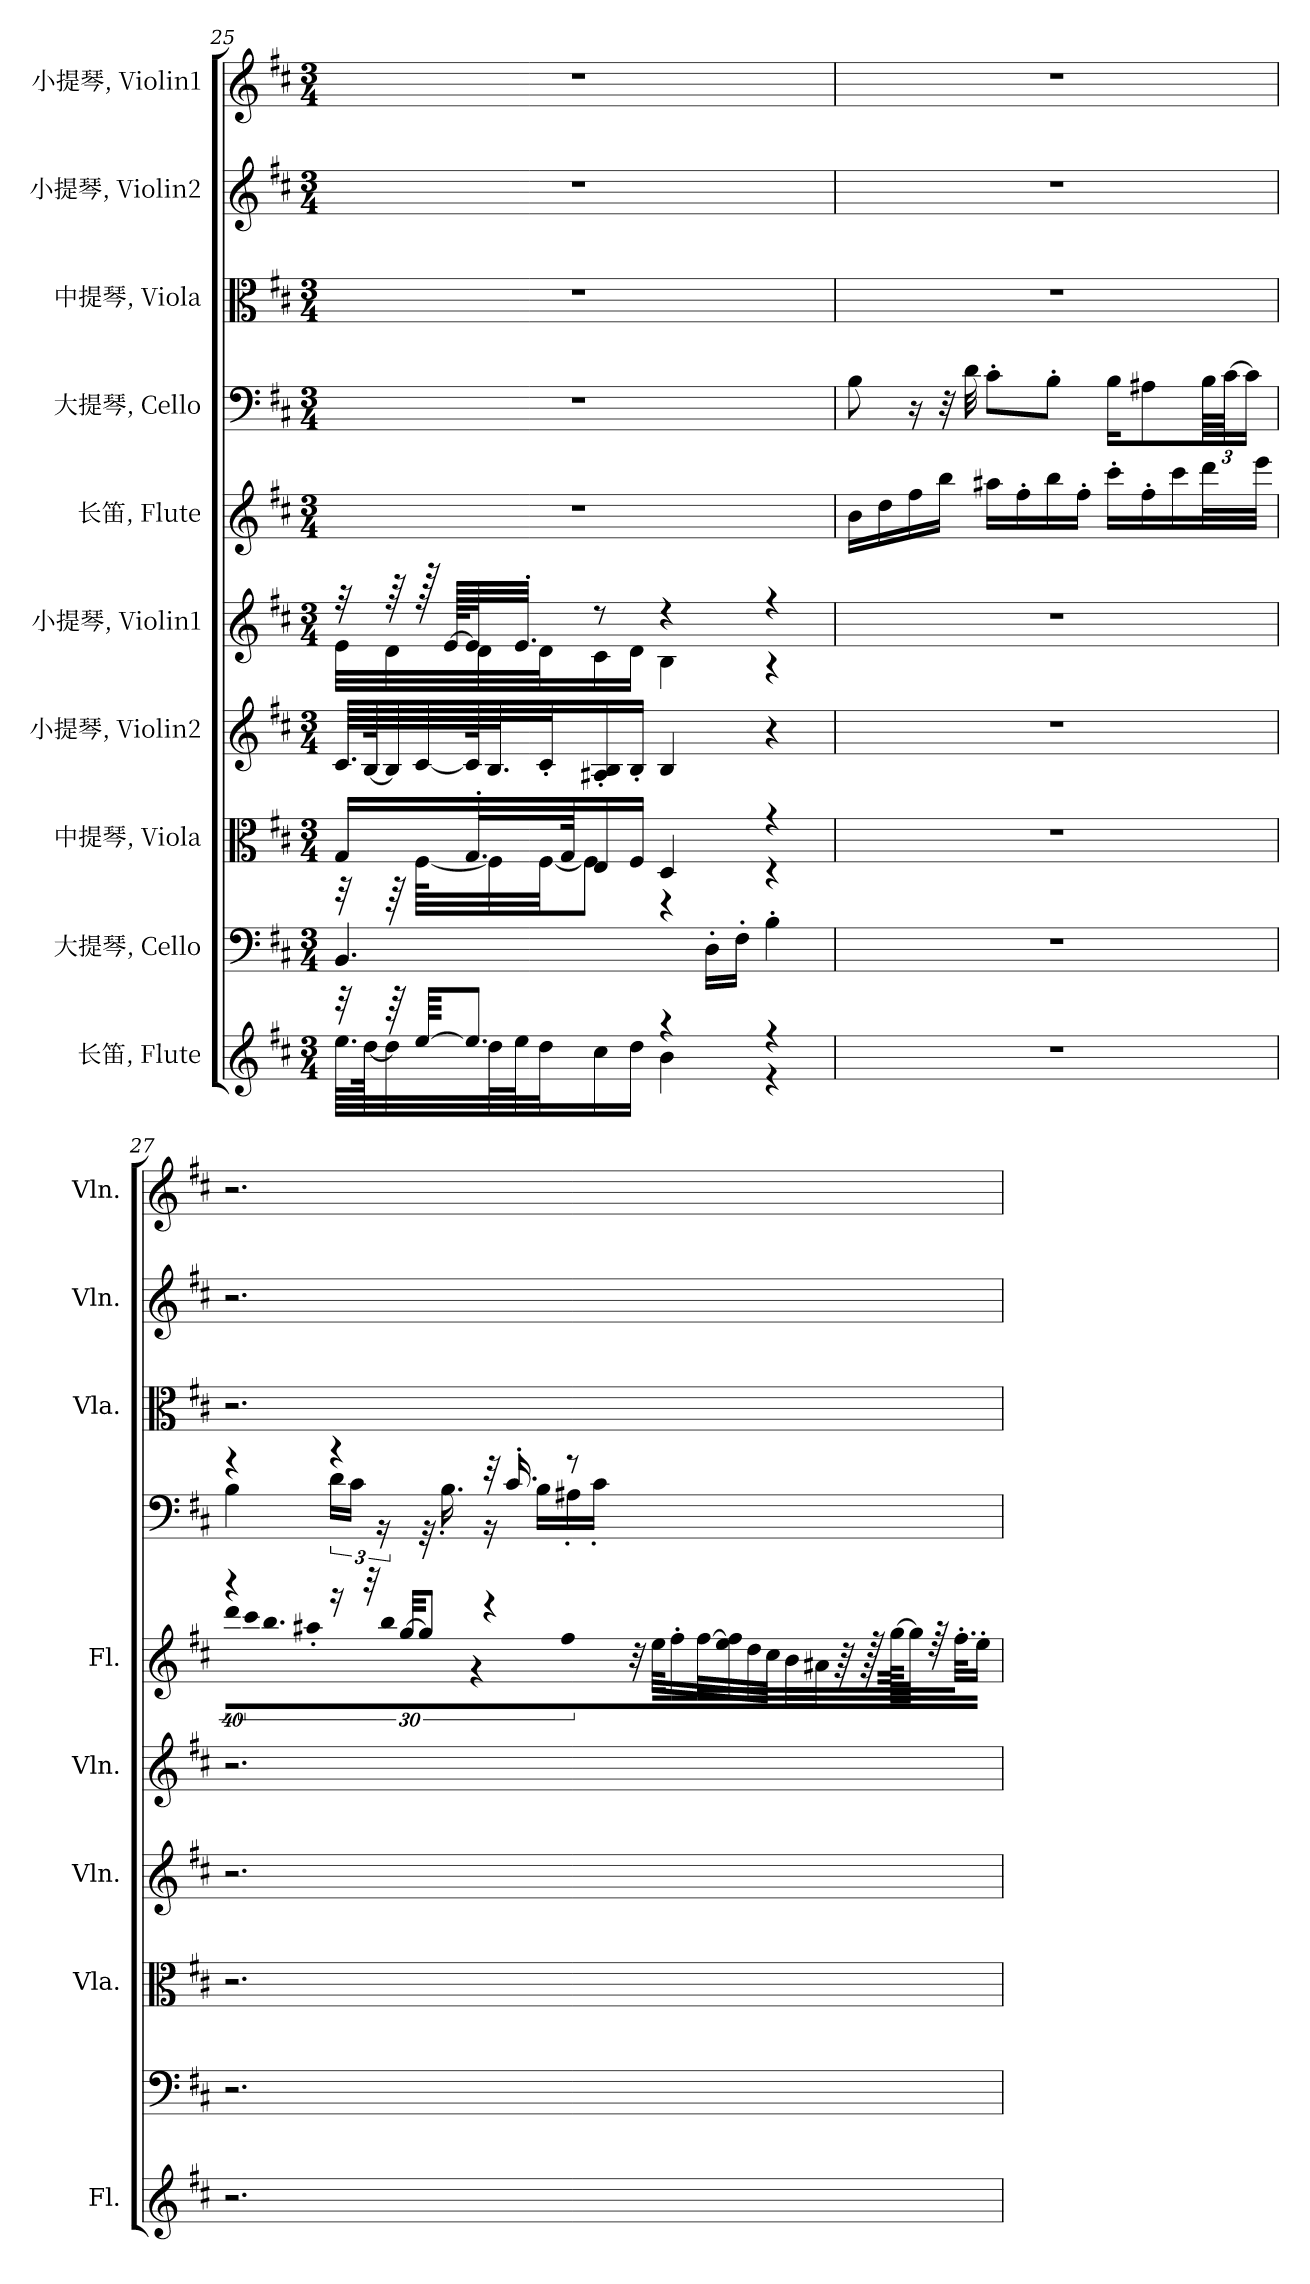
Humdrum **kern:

**kern	**kern	**kern	**kern	**kern	**kern	**kern	**kern	**kern	**kern
*part10	*part9	*part8	*part7	*part6	*part5	*part4	*part3	*part2	*part1
*staff10	*staff9	*staff8	*staff7	*staff6	*staff5	*staff4	*staff3	*staff2	*staff1
*I"长笛, Flute	*I"大提琴, Cello	*I"中提琴, Viola	*I"小提琴, Violin2	*I"小提琴, Violin1	*I"长笛, Flute	*I"大提琴, Cello	*I"中提琴, Viola	*I"小提琴, Violin2	*I"小提琴, Violin1
*I'Fl.	*	*I'Vla.	*I'Vln.	*I'Vln.	*I'Fl.	*	*I'Vla.	*I'Vln.	*I'Vln.
!!LO:PB:g=z
*clefG2	*clefF4	*clefC3	*clefG2	*clefG2	*clefG2	*clefF4	*clefC3	*clefG2	*clefG2
*k[f#c#]	*k[f#c#]	*k[f#c#]	*k[f#c#]	*k[f#c#]	*k[f#c#]	*k[f#c#]	*k[f#c#]	*k[f#c#]	*k[f#c#]
*M3/4	*M3/4	*M3/4	*M3/4	*M3/4	*M3/4	*M3/4	*M3/4	*M3/4	*M3/4
=25	=25	=25	=25	=25	=25	=25	=25	=25	=25
*^	*	*^	*	*^	*	*	*	*	*
32r	64.ee\LLLL	4.BB/	16G/LL	32r	64.c#/LLLL	32r	32e\LLL	2.r	2.r	2.r	2.r	2.r
.	[128dd\JK	.	.	.	[128B/K	.	.	.	.	.	.	.
64r	32dd\]	.	.	64r	64B/]	64r	32d\	.	.	.	.	.
[64ee/KKKL	.	.	.	[64F#\KLLL	[64c#/	128r	.	.	.	.	.	.
.	.	.	.	.	.	[128e/KLLLL	.	.	.	.	.	.
8.ee/J]	64dd\L	.	32.G'/L	32F#\]	128c#/K]	64e/J]	32d\	.	.	.	.	.
.	.	.	.	.	64.B/J	.	.	.	.	.	.	.
.	64ee\J	.	.	.	.	32.e'/JJJ	.	.	.	.	.	.
.	32dd\J	.	.	[32F#\JJ	32c#'/J	.	32d\J	.	.	.	.	.
.	.	.	64G/JK	.	.	.	.	.	.	.	.	.
.	16cc#\	.	16E/	8F#\J]	16A#X/' 16B/'	8r	16c#\	.	.	.	.	.
.	16dd\JJ	.	16F#/JJ	.	16B'/JJ	.	16d\JJ	.	.	.	.	.
4r	4b\	.	4D/	4r	4B/	4r	4B\	.	.	.	.	.
.	.	16D'\LL	.	.	.	.	.	.	.	.	.	.
.	.	16F#'\JJ	.	.	.	.	.	.	.	.	.	.
4r	4r	4B'\	4r	4r	4r	4r	4r	.	.	.	.	.
*v	*v	*	*v	*v	*	*v	*v	*	*	*	*	*
=26	=26	=26	=26	=26	=26	=26	=26	=26	=26
2.r	2.r	2.r	2.r	2.r	16b\LL	8B\	2.r	2.r	2.r
.	.	.	.	.	16dd\	.	.	.	.
.	.	.	.	.	16ff#\	16r	.	.	.
.	.	.	.	.	16bb\JJ	32r	.	.	.
.	.	.	.	.	.	32d\	.	.	.
.	.	.	.	.	16aa#X\LL	8c#'\L	.	.	.
.	.	.	.	.	16ff#'\	.	.	.	.
.	.	.	.	.	16bb\	8B'\J	.	.	.
.	.	.	.	.	16ff#'\JJ	.	.	.	.
.	.	.	.	.	16ccc#'\LL	16B\KL	.	.	.
.	.	.	.	.	16ff#'\	8A#X\	.	.	.
.	.	.	.	.	16ccc#\	.	.	.	.
*	*	*	*	*	*	*Xbrackettup	*	*	*
.	.	.	.	.	32ddd\L	96B\LLL	.	.	.
.	.	.	.	.	.	[96c#\JJ	.	.	.
.	.	.	.	.	.	24c#\JJ]	.	.	.
.	.	.	.	.	32eee\JJJ	.	.	.	.
!!LO:PB:g=z
=27	=27	=27	=27	=27	=27	=27	=27	=27	=27
*	*	*	*	*	*^	*	*	*	*
!	!	!	!	!	!	!LO:N:vis=32	!	!	!	!
*	*	*	*	*	*	*	*^	*	*	*
2.r	2.r	2.r	2.r	2.r	4r	640%23ddd\LLL	4r	4B\	2.r	2.r	2.r
!	!	!	!	!	!	!LO:N:vis=256%9	!	!	!	!	!
.	.	.	.	.	.	960%17ccc#\K	.	.	.	.	.
!	!	!	!	!	!	!LO:N:vis=32.	!	!	!	!	!
.	.	.	.	.	.	1920%103bb\	.	.	.	.	.
!	!	!	!	!	!	!LO:N:vis=32	!	!	!	!	!
.	.	.	.	.	.	640%23aa#X'\	.	.	.	.	.
!	!	!	!	!	!	!LO:N:vis=32	!	!	!	!	!
.	.	.	.	.	.	640%23bb\JJJ	.	.	.	.	.
!	!	!	!	!	!	!LO:N:vis=32	!	!	!	!	!
.	.	.	.	.	.	640%23r	.	.	.	.	.
!	!	!	!	!	!	!LO:N:vis=32	!	!	!	!	!
.	.	.	.	.	.	640%23ff#\	.	.	.	.	.
*	*	*	*	*	*	*	*	*brackettup	*	*	*
.	.	.	.	.	16r	.	4r	24d\LL	.	.	.
.	.	.	.	.	.	32r	.	.	.	.	.
.	.	.	.	.	.	32ee\KLL	.	.	.	.	.
.	.	.	.	.	.	.	.	24c#\JJ	.	.	.
.	.	.	.	.	32r	.	.	.	.	.	.
.	.	.	.	.	.	16ff#'\	.	.	.	.	.
.	.	.	.	.	.	.	.	24r	.	.	.
.	.	.	.	.	[32gg/KKL	.	.	.	.	.	.
.	.	.	.	.	8gg/J]	.	.	32r	.	.	.
.	.	.	.	.	.	[32ff#\L	.	.	.	.	.
.	.	.	.	.	.	.	.	16.B'\	.	.	.
.	.	.	.	.	.	32ee\ 32ff#\]	.	.	.	.	.
.	.	.	.	.	.	32dd\	.	.	.	.	.
.	.	.	.	.	.	32cc#\JJJ	.	.	.	.	.
.	.	.	.	.	4r	.	32r	16r	.	.	.
.	.	.	.	.	.	32b\LLL	.	.	.	.	.
.	.	.	.	.	.	.	16.c#'/	.	.	.	.
.	.	.	.	.	.	32a#X\JJJ	.	.	.	.	.
.	.	.	.	.	.	.	.	16B\LL	.	.	.
.	.	.	.	.	.	64r	.	.	.	.	.
.	.	.	.	.	.	128r	.	.	.	.	.
.	.	.	.	.	.	[128gg\KKLLL	.	.	.	.	.
.	.	.	.	.	.	32gg\JJJ]	.	.	.	.	.
.	.	.	.	.	.	.	8r	16A#X'\	.	.	.
.	.	.	.	.	.	64r	.	.	.	.	.
.	.	.	.	.	.	32.ff#'\KLL	.	.	.	.	.
.	.	.	.	.	.	.	.	16c#'\JJ	.	.	.
.	.	.	.	.	.	16ee'\JJ	.	.	.	.	.
960ryy	960ryy	960ryy	960ryy	960ryy	960ryy	.	960ryy	960ryy	960ryy	960ryy	960ryy
*	*	*	*	*	*v	*v	*	*	*	*	*
*	*	*	*	*	*	*v	*v	*	*	*
=	=	=	=	=	=	=	=	=	=
*-	*-	*-	*-	*-	*-	*-	*-	*-	*-
